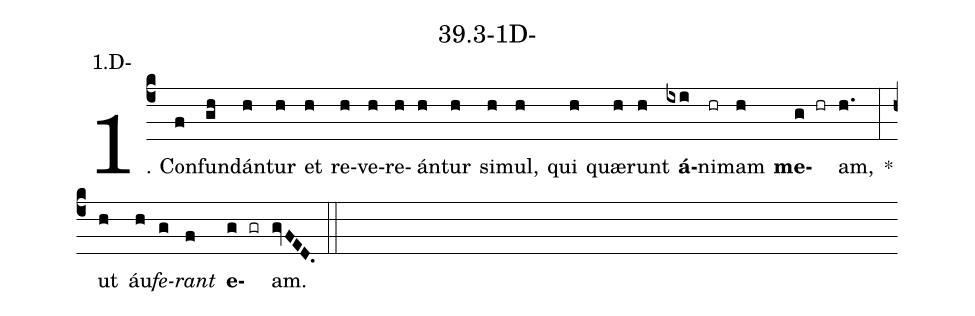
name: 39.3-1D-;
annotation: 1.D-;
%%
(c4)1. Con(f)fun(gh)dán(h)tur(h) et(h) re(h)ve(h)re(h)án(h)tur(h) si(h)mul,(h) qui(h) quæ(h)runt(h) <b>á</b>(ixi)ni(hr)mam(h) <b>me</b>(g hr)am,(h.) *(:) ut(h) áu(h)<i>fe</i>(g)<i>rant</i>(f) <b>e</b>(g gr)am.(gvFED.) (::)


%E(h) u(h) o(g) u(f) a(g) e.(gvFED.) (::)
